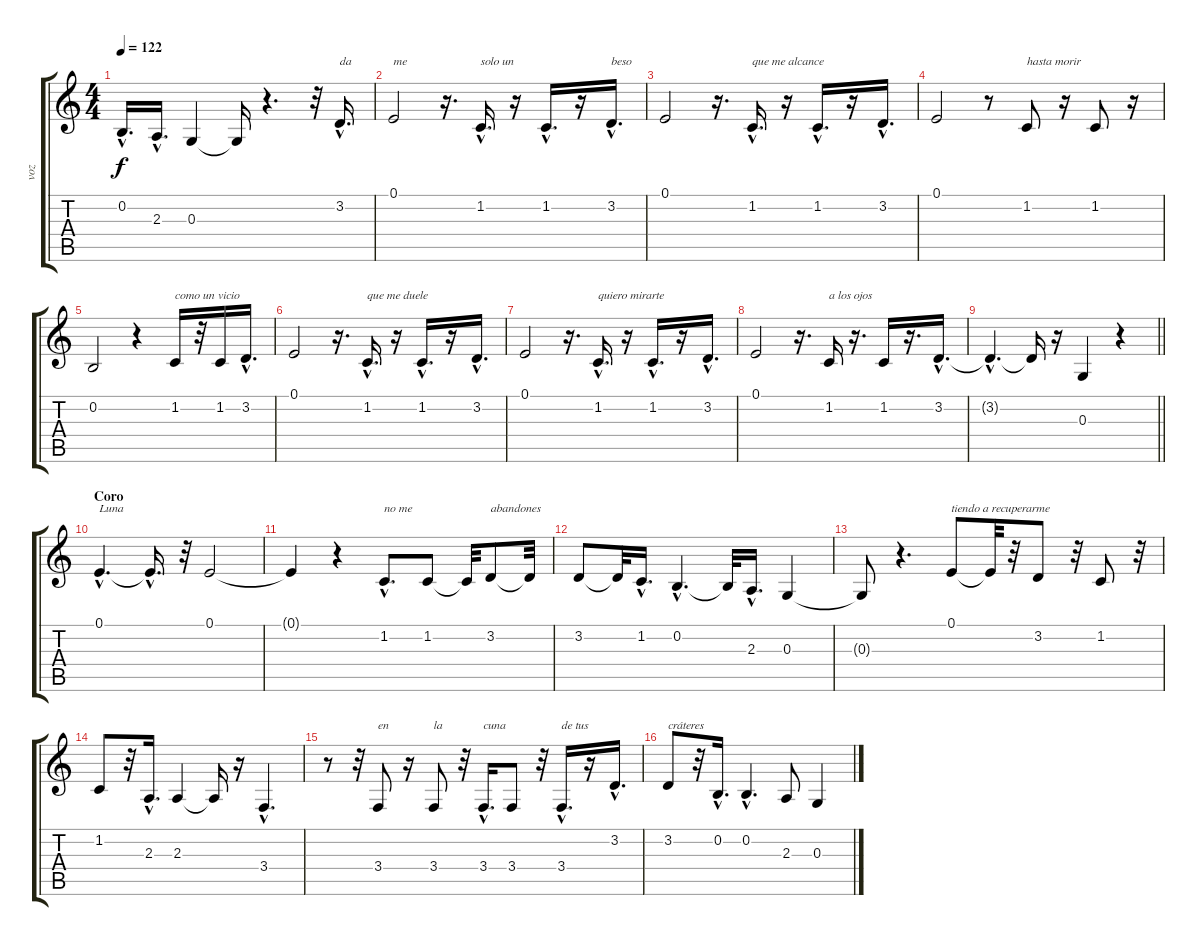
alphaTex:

\track ("voz" "voz") {instrument tuba}
\staff {score tabs}
\tuning (E4 B3 G3 D3 A2 E2) {hide}
\ts (4 4)
\tempo 122
\clef g2
\ks c
0.2{hac t}.16{d dy f} 2.3{hac}.16{d} 0.3.4 0.3{t}.16 r.4{d} r.32 3.2{hac}.16{d txt "da"} |
0.1.2{txt "me"} r.16{d} 1.2{hac}.16{d txt "solo un"} r.16 1.2{hac}.16{d} r.16 3.2{hac}.16{d txt "beso"} |
0.1.2 r.16{d} 1.2{hac}.16{d txt "que me alcance"} r.16 1.2{hac}.16{d} r.16 3.2{hac}.16{d} |
0.1.2 r.8 1.2.8{txt "hasta morir"} r.16 1.2.8 r.16 |
0.2.2 r.4 1.2.16{txt "como un vicio"} r.32 1.2.16 3.2{hac}.16{d} |
0.1.2 r.16{d} 1.2{hac}.16{d txt "que me duele"} r.16 1.2{hac}.16{d} r.16 3.2{hac}.16{d} |
0.1.2 r.16{d} 1.2{hac}.16{d txt "quiero mirarte"} r.16 1.2{hac}.16{d} r.16 3.2{hac}.16{d} |
0.1.2 r.16{d} 1.2.16{txt "a los ojos"} r.16{d} 1.2.16 r.16{d} 3.2{hac}.16{d} |
\barLineRight lightlight
3.2{hac t}.4{d} 3.2{t}.16 r.16 0.3.4 r.4 |
\section ("" "Coro")
0.1{hac}.4{d txt "Luna"} 0.1{hac t}.16{d} r.32 0.1.2 |
0.1{t}.4 r.4 1.2{hac}.8{d txt "no me"} 1.2.8 1.2{t}.32 3.2.8{txt "abandones"} 3.2{t}.32 |
3.2.8 3.2{t}.32 1.2{hac}.16{d} 0.2{hac}.4{d} 0.2{t}.32 2.3{hac}.16{d} 0.3.4 |
0.3{t}.8 r.4{d} 0.1.8{txt "tiendo a recuperarme"} 0.1{t}.32 r.32 3.2.8 r.32 1.2.8 r.32 |
1.2.8 r.32 2.3{hac}.16{d} 2.3.4 2.3{t}.16 r.16 3.4{hac}.4{d} |
r.8 r.32 3.4.8{txt "en"} r.16 3.4.8{txt "la"} r.32 3.4{hac}.16{d txt "cuna"} 3.4.8 r.32 3.4{hac}.16{d txt "de tus"} r.16 3.2{hac}.16{d} |
3.2.8{txt "cráteres"} r.32 0.2{hac}.16{d} 0.2{hac}.4{d} 2.3.8 0.3.4
